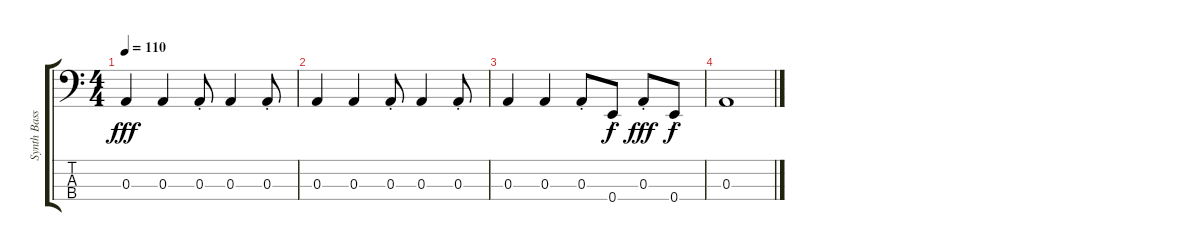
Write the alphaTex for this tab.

\track ("Synth Bass" "Synth Bass") {instrument synthbass1}
\staff {score tabs}
\tuning (G2 D2 A1 E1) {hide}
\ts (4 4)
\tempo 110
\clef f4
\ks c
0.3.4{dy fff} 0.3.4 0.3{st}.8 0.3.4 0.3{st}.8 |
0.3.4 0.3.4 0.3{st}.8 0.3.4 0.3{st}.8 |
0.3.4 0.3.4 0.3{st}.8 0.4{st}.8{dy f} 0.3{st}.8{dy fff} 0.4{st}.8{dy f} |
0.3.1
